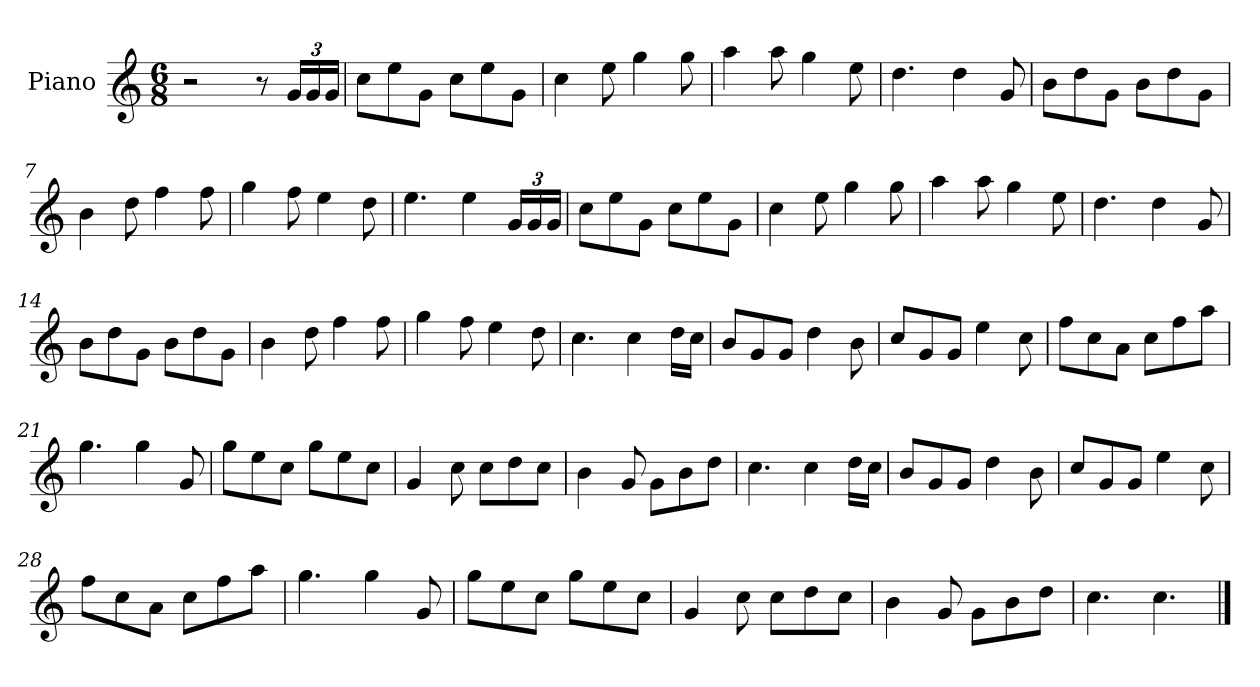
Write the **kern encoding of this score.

**kern
*part1
*staff1
*I"Piano
*I'Pno
*clefG2
*k[]
*M6/8
=1
2r
8r
*Xbrackettup
24g/LL
24g/
24g/JJ
=2
8cc\L
8ee\
8g\J
8cc\L
8ee\
8g\J
=3
4cc\
8ee\
4gg\
8gg\
=4
4aa\
8aa\
4gg\
8ee\
=5
4.dd\
4dd\
8g/
=6
8b\L
8dd\
8g\J
8b\L
8dd\
8g\J
=7
4b\
8dd\
4ff\
8ff\
=8
4gg\
8ff\
4ee\
8dd\
=9
4.ee\
4ee\
24g/LL
24g/
24g/JJ
=10
8cc\L
8ee\
8g\J
8cc\L
8ee\
8g\J
=11
4cc\
8ee\
4gg\
8gg\
=12
4aa\
8aa\
4gg\
8ee\
=13
4.dd\
4dd\
8g/
=14
8b\L
8dd\
8g\J
8b\L
8dd\
8g\J
=15
4b\
8dd\
4ff\
8ff\
=16
4gg\
8ff\
4ee\
8dd\
=17
4.cc\
4cc\
16dd\LL
16cc\JJ
=18
8b/L
8g/
8g/J
4dd\
8b\
=19
8cc/L
8g/
8g/J
4ee\
8cc\
=20
8ff\L
8cc\
8a\J
8cc\L
8ff\
8aa\J
=21
4.gg\
4gg\
8g/
=22
8gg\L
8ee\
8cc\J
8gg\L
8ee\
8cc\J
=23
4g/
8cc\
8cc\L
8dd\
8cc\J
=24
4b\
8g/
8g\L
8b\
8dd\J
=25
4.cc\
4cc\
16dd\LL
16cc\JJ
=26
8b/L
8g/
8g/J
4dd\
8b\
=27
8cc/L
8g/
8g/J
4ee\
8cc\
=28
8ff\L
8cc\
8a\J
8cc\L
8ff\
8aa\J
=29
4.gg\
4gg\
8g/
=30
8gg\L
8ee\
8cc\J
8gg\L
8ee\
8cc\J
=31
4g/
8cc\
8cc\L
8dd\
8cc\J
=32
4b\
8g/
8g\L
8b\
8dd\J
=33
4.cc\
4.cc\
==
*-
